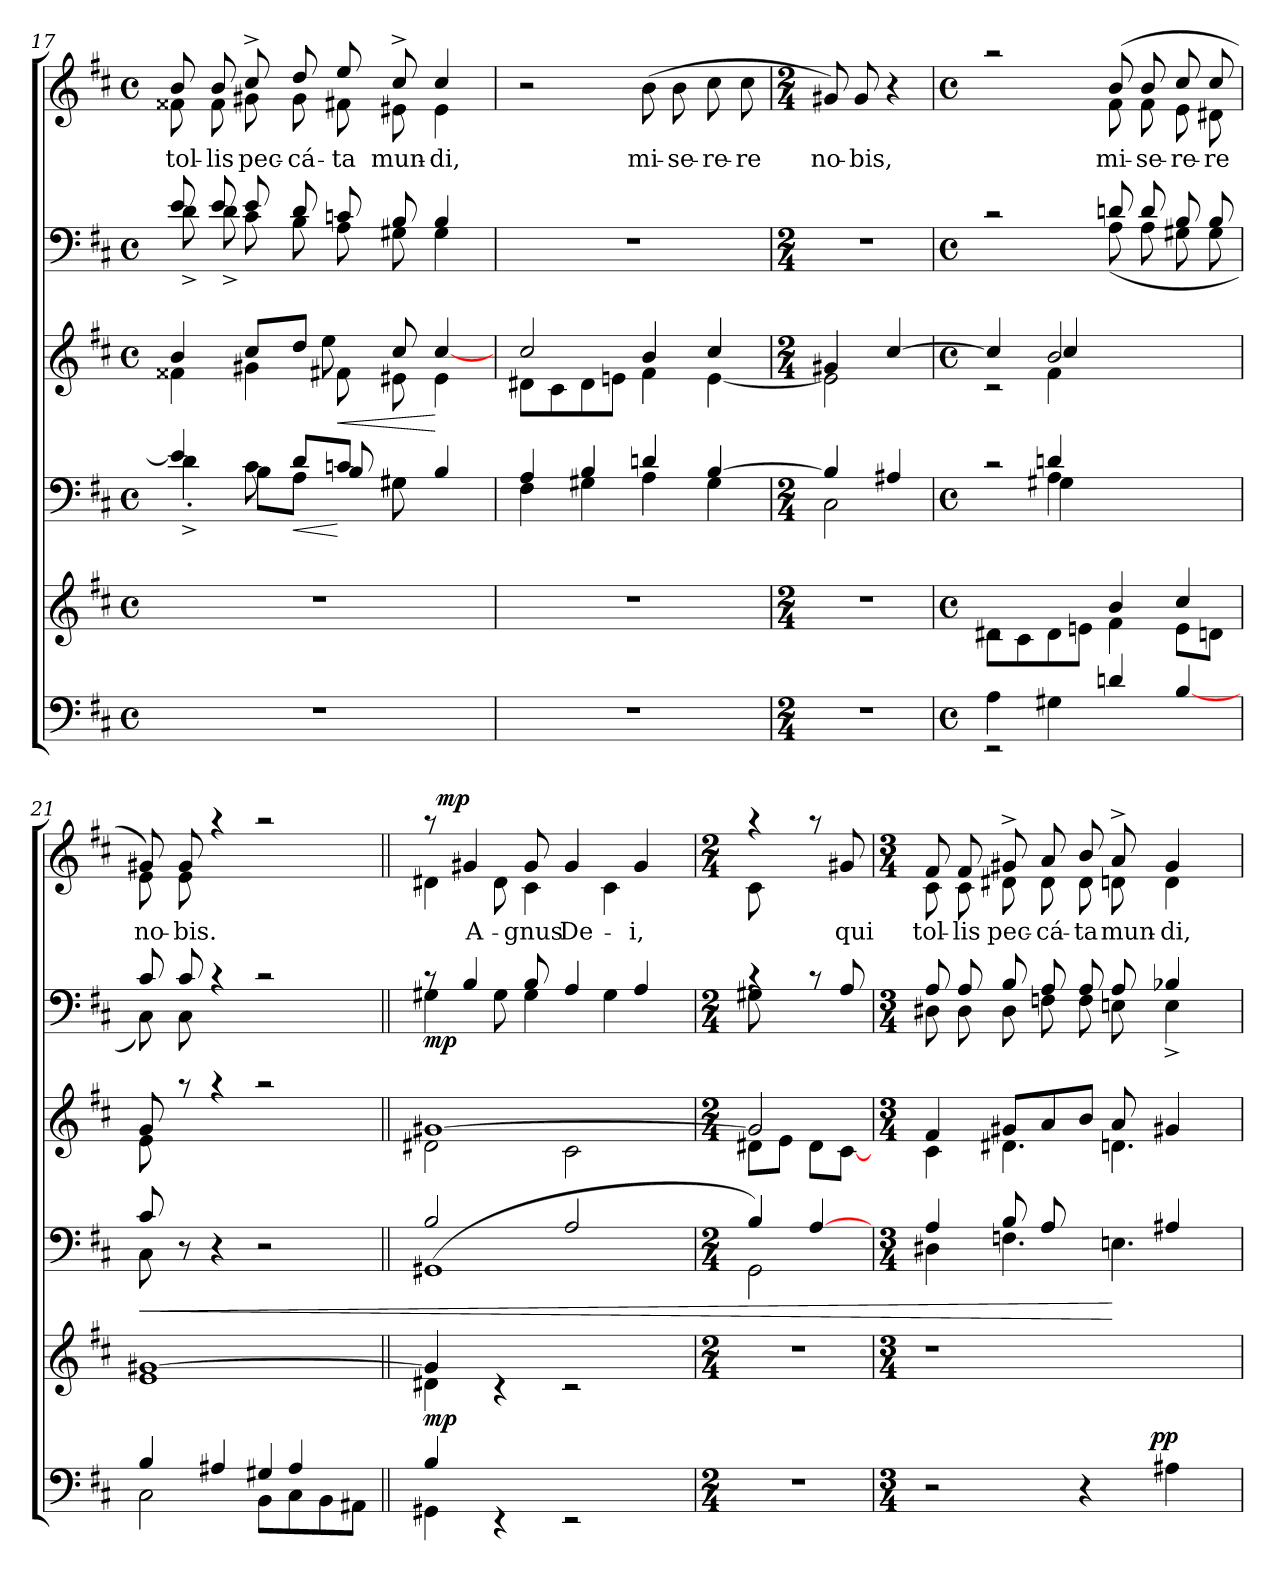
**kern	**kern	**dynam	**kern	**dynam	**kern	**dynam	**kern	**dynam	**kern	**text	**dynam
*part5	*part5	*part5	*part4	*part4	*part3	*part3	*part2	*part2	*part1	*part1	*part1
*staff6	*staff5	*staff5/6	*staff4	*staff4	*staff3	*staff3	*staff2	*staff2	*staff1	*staff1	*staff1
*clefF4	*clefG2	*	*clefF4	*	*clefG2	*	*clefF4	*	*clefG2	*	*
*k[f#c#]	*k[f#c#]	*	*k[f#c#]	*	*k[f#c#]	*	*k[f#c#]	*	*k[f#c#]	*	*
*D:	*D:	*	*D:	*	*D:	*	*D:	*	*D:	*	*
*M4/4	*M4/4	*	*M4/4	*	*M4/4	*	*M4/4	*	*M4/4	*	*
*met(c)	*met(c)	*	*met(c)	*	*met(c)	*	*met(c)	*	*met(c)	*	*
=17	=17	=17	=17	=17	=17	=17	=17	=17	=17	=17	=17
*	*	*	*^	*	*^	*	*^	*	*	*	*
*	*	*	*	*^	*	*	*^	*	*	*	*	*	*	*
*	*	*	*	*	*^	*	*	*	*	*	*	*	*	*	*	*
!	!	!	!	!	!	!	!	!	!	!	!	!	!	!	!	!LO:LY:b	!
*	*	*	*	*	*	*	*	*	*	*	*	*	*	*	*^	*	*
1r	1r	.	4e/]	4d^<'<\	4ryy	2ryy	.	4f##X\	4b/	2ryy	.	8e/	8d^<\	.	8b/	8f##X\	tol-	.
!	!	!	!	!	!	!	!	!	!	!	!	!	!	!	!	!	!LO:LY:b:rj	!
.	.	.	.	.	.	.	.	.	.	.	.	8e/	8d^<\	.	8b/	8f##\	-lis	.
!	!	!	!	!	!	!	!	!	!	!	!	!	!	!	!	!	!LO:LY:b	!
.	.	.	8c#\	8ryy	8B\L	.	.	4g#X\	8cc#/L	.	.	8e/	8c#\	.	8cc#^>/	8g#X\	pec-	.
!	!	!	!	!	!	!	!LO:HP:b	!	!	!	!	!	!	!	!	!	!LO:LY:b:rj	!
.	.	.	8d/L	2ryy	8A\J	.	<	.	8dd/J	.	.	8d/	8B\	.	8dd/	8g#\	-cá-	.
!	!	!	!	!	!	!	!	!	!	!	!LO:HP:b	!	!	!	!	!	!LO:LY:b	!
.	.	.	8cn/J	.	8B/	8ryy	[	8f#X\	8ryy	8ee\	<	8cn/	8A\	.	8ee/	8f#X\	-ta	.
!	!	!	!	!	!	!	!	!	!	!	!	!	!	!	!	!	!LO:LY:b	!
.	.	.	8G#X\	.	8ryy	4G#\	.	8e#X\	8cc#/	4.ryy	.	8B/	8G#X\	.	8cc#^>/	8e#X\	mun-	.
!	!	!	!	!	!	!	!	!	!	!	!	!	!	!	!	!	!LO:LY:b:rj	!
.	.	.	4ryy	.	4B/	.	.	4e#\	[>4cc#/	.	[	4B/	4G#\	.	4cc#/	4e#\	-di,	.
.	.	.	.	8ryy	.	8ryy	.	.	.	.	.	.	.	.	.	.	.	.
*	*	*	*	*v	*v	*v	*	*	*	*	*	*v	*v	*	*v	*v	*	*
*	*	*	*	*	*	*	*v	*v	*	*	*	*	*	*
=18	=18	=18	=18	=18	=18	=18	=18	=18	=18	=18	=18	=18	=18
1r	1r	.	4A/	4F#\	.	2cc#/	8d#X\L	.	1r	.	2r	.	.
.	.	.	.	.	.	.	8c#\	.	.	.	.	.	.
.	.	.	4B/	4G#X\	.	.	8d#\	.	.	.	.	.	.
.	.	.	.	.	.	.	8en\J	.	.	.	.	.	.
!	!	!	!	!	!	!	!	!	!	!	!	!LO:LY:b	!
.	.	.	4dn/	4A\	.	4b/	4f#\	.	.	.	(>8b\	mi-	.
!	!	!	!	!	!	!	!	!	!	!	!	!LO:LY:b	!
.	.	.	.	.	.	.	.	.	.	.	8b\	-se-	.
!	!	!	!	!	!	!	!	!	!	!	!	!LO:LY:b	!
.	.	.	[>4B/	4G#\	.	4cc#/	[<4e\	.	.	.	8cc#\	-re-	.
!	!	!	!	!	!	!	!	!	!	!	!	!LO:LY:b:rj	!
.	.	.	.	.	.	.	.	.	.	.	8cc#\	-re	.
=19	=19	=19	=19	=19	=19	=19	=19	=19	=19	=19	=19	=19	=19
*M2/4	*M2/4	*	*M2/4	*	*	*M2/4	*	*	*M2/4	*	*M2/4	*	*
!LO:N:vis=1	!LO:N:vis=1	!	!	!	!	!	!	!	!LO:N:vis=1	!	!	!LO:LY:b	!
2r	2r	.	4B/]	2C#\	.	4g#X/	2e\]	.	2r	.	8g#X/)	no-	.
!	!	!	!	!	!	!	!	!	!	!	!	!LO:LY:b	!
.	.	.	.	.	.	.	.	.	.	.	8g#/	-bis,	.
.	.	.	4A#X/	.	.	[>4cc#/	.	.	.	.	4r	.	.
*	*	*	*v	*v	*	*	*	*	*	*	*	*	*
*	*	*	*	*	*v	*v	*	*	*	*	*	*
!!LO:PB:g=z
=20	=20	=20	=20	=20	=20	=20	=20	=20	=20	=20	=20
*M4/4	*M4/4	*	*M4/4	*	*M4/4	*	*M4/4	*	*M4/4	*	*
*met(c)	*met(c)	*	*met(c)	*	*met(c)	*	*met(c)	*	*met(c)	*	*
*^	*^	*	*^	*	*^	*	*^	*	*^	*	*
*	*	*	*	*	*	*^	*	*	*^	*	*	*	*	*	*	*	*
*	*	*	*	*	*	*	*^	*	*	*	*^	*	*	*	*	*	*	*	*
4A\	2rEE	8d#X\L	2rc	.	2rc	4ryy	4ryy	4ryy	.	4cc#/]	2rc	4ryy	4ryy	.	2rc	2ryy	.	2raa	2ryy	.	.
.	.	8c#\	.	.	.	.	.	.	.	.	.	.	.	.	.	.	.	.	.	.	.
4G#X\	.	8d#\	.	.	.	4A\	4dni/	4G#X\	.	2b/	.	4f#\	4cc#/	.	.	.	.	.	.	.	.
.	.	8en\J	.	.	.	.	.	.	.	.	.	.	.	.	.	.	.	.	.	.	.
!	!	!	!	!	!	!	!	!	!	!	!	!	!	!	!	!	!	!	!	!LO:LY:b	!
2ryy	4dn/	4f#\	4b/	.	2ryy	2ryy	2ryy	2ryy	.	.	4ryy	4ryy	4ryy	.	8dni/	(<8A\	.	(8b/	8f#\	mi-	.
!	!	!	!	!	!	!	!	!	!	!	!	!	!	!	!	!	!	!	!	!LO:LY:b	!
.	.	.	.	.	.	.	.	.	.	.	.	.	.	.	8d/	8A\	.	8b/	8f#\	-se-	.
!	!	!	!	!	!	!	!	!	!	!	!	!	!	!	!	!	!	!	!	!LO:LY:b	!
.	[>4B/	4cc#/	8e\L	.	.	.	.	.	.	4ryy	4ryy	4ryy	4ryy	.	8B/	8G#X\	.	8cc#/	8e\	-re-	.
!	!	!	!	!	!	!	!	!	!	!	!	!	!	!	!	!	!	!	!	!LO:LY:b:rj	!
.	.	.	8d\J	.	.	.	.	.	.	.	.	.	.	.	8B/	8G#\	.	8cc#/	8d#X\	-re	.
*	*	*	*	*	*v	*v	*v	*v	*	*	*	*	*	*	*	*	*	*	*	*	*
*	*	*	*	*	*	*	*v	*v	*v	*v	*	*	*	*	*	*	*	*
=21	=21	=21	=21	=21	=21	=21	=21	=21	=21	=21	=21	=21	=21	=21	=21
*	*^	*	*	*	*	*	*	*	*	*	*	*	*	*	*
!	!	!	!	!	!	!	!LO:HP:b	!	!	!	!	!	!	!	!LO:LY:b	!
*	*	*	*v	*v	*	*^	*	*^	*	*	*	*	*	*	*	*
4B/	2C#\	2ryy	1e [>1g#X	.	8c#/	8C#\	<	8g/	8e\	.	8c#/	8C#\)	.	8g#X/)	8e\	no-	.
!	!	!	!	!	!	!	!	!	!	!	!	!	!	!	!	!LO:LY:b	!
.	.	.	.	.	2..ryy	8r	.	8raa	2..ryy	.	8c#/	8C#\	.	8g#/	8e\	-bis.	.
4A#X/	.	.	.	.	.	4r	.	4raa	.	.	4rc	2.ryy	.	4raa	2.ryy	.	.
4G#X/	8BB\L	8ryy	.	.	.	2r	.	2raa	.	.	2rc	.	.	2raa	.	.	.
.	8C#\	4A#/	.	.	.	.	.	.	.	.	.	.	.	.	.	.	.
4ryy	8BB\	.	.	.	.	.	.	.	.	.	.	.	.	.	.	.	.
.	8AA#X\J	8ryy	.	.	.	.	.	.	.	.	.	.	.	.	.	.	.
=22||	=22||	=22||	=22||	=22||	=22||	=22||	=22||	=22||	=22||	=22||	=22||	=22||	=22||	=22||	=22||	=22||	=22||
*	*	*	*^	*	*	*	*	*	*	*	*	*	*	*	*	*	*
!	!	!	!	!	!LO:DY:a=2	!	!	!	!	!	!	!	!	!LO:DY:b	!	!	!	!
*	*v	*v	*	*	*	*	*	*	*	*	*	*	*	*	*	*^	*	*
4B/	4GG#X\	4g#/]	4d#X\	mp	(<1GG#X	2B/	.	[>1g#X	2d#X\	.	8rc	4G#X\	mp	8raa	4d#X\	32ryy	.	.
!	!	!	!	!	!	!	!	!	!	!	!	!	!	!	!	!	!	!LO:DY:a
.	.	.	.	.	.	.	.	.	.	.	.	.	.	.	.	2ryy	.	mp
!	!	!	!	!	!	!	!	!	!	!	!	!	!	!	!	!	!LO:LY:b	!
.	.	.	.	.	.	.	.	.	.	.	4B/	.	.	4g#X/	.	.	A-	.
2.ryy	4rEE	2.ryy	4rc	.	.	.	.	.	.	.	.	8G#\	.	.	8d#\	.	.	.
!	!	!	!	!	!	!	!	!	!	!	!	!	!	!	!	!	!LO:LY:b	!
.	.	.	.	.	.	.	.	.	.	.	8B/	4G#\	.	8g#/	4c#\	.	-gnus	.
!	!	!	!	!	!	!	!	!	!	!	!	!	!	!	!	!	!LO:LY:b	!
.	2rEE	.	2rc	.	.	2A/	.	.	2c#\	.	4A/	.	.	4g#/	.	.	De-	.
.	.	.	.	.	.	.	.	.	.	.	.	.	.	.	.	4...ryy	.	.
.	.	.	.	.	.	.	.	.	.	.	.	4G#\	.	.	4c#\	.	.	.
!	!	!	!	!	!	!	!	!	!	!	!	!	!	!	!	!	!LO:LY:b	!
.	.	.	.	.	.	.	.	.	.	.	4A/	.	.	4g#/	.	.	-i,	.
.	.	.	.	.	.	.	.	.	.	.	.	8ryy	.	.	8ryy	.	.	.
*v	*v	*	*	*	*	*	*	*	*	*	*	*	*	*v	*v	*v	*	*
*	*v	*v	*	*	*	*	*	*	*	*	*	*	*	*	*
=23	=23	=23	=23	=23	=23	=23	=23	=23	=23	=23	=23	=23	=23	=23
*M2/4	*M2/4	*	*M2/4	*	*	*M2/4	*	*	*M2/4	*	*	*M2/4	*	*
*	*	*	*	*	*	*	*	*	*	*	*	*^	*	*
*	*	*	*	*	*	*	*	*	*	*	*	*	*^	*	*
!LO:N:vis=1	!LO:N:vis=1	!	!	!	!	!	!	!	!	!	!	!	!	!	!	!
*	*	*	*	*	*	*	*	*	*	*	*	*	*v	*v	*	*
2r	2r	.	4B/)	2GG\	.	2g#/]	8d#X\L	.	4rc	8G#X\	.	4raa	8c#\	.	.
.	.	.	.	.	.	.	8e\J	.	.	4.ryy	.	.	4.ryy	.	.
.	.	.	[>4A/	.	.	.	8d#\L	.	8rc	.	.	8raa	.	.	.
!	!	!	!	!	!	!	!	!	!	!	!	!	!	!LO:LY:b	!
.	.	.	.	.	.	.	[<8c#\J	.	8A/	.	.	8g#X/	.	qui	.
*	*	*	*v	*v	*	*	*	*	*	*	*	*	*	*	*
=24	=24	=24	=24	=24	=24	=24	=24	=24	=24	=24	=24	=24	=24	=24
*M3/4	*M3/4	*	*M3/4	*	*M3/4	*	*	*M3/4	*	*	*M3/4	*	*	*
!	!LO:N:vis=1	!	!	!	!	!	!	!	!	!	!	!	!LO:LY:b	!
*^	*	*	*^	*	*	*	*	*	*	*	*	*	*	*
*	*	*	*	*	*^	*	*	*	*	*	*	*	*	*	*	*
*	*	*	*	*	*	*^	*	*	*	*	*	*	*	*	*	*	*
2r	2ryy	2.r	.	4A/	4D#X\	4ryy	4.ryy	.	4c#\	4f#/	.	8A/	8D#X\	.	8f#/	8c#\	tol-	.
!	!	!	!	!	!	!	!	!	!	!	!	!	!	!	!	!	!LO:LY:b:rj	!
.	.	.	.	.	.	.	.	.	.	.	.	8A/	8D#\	.	8f#/	8c#\	-lis	.
!	!	!	!	!	!	!	!	!	!	!	!	!	!	!	!	!	!LO:LY:b	!
.	.	.	.	4.Fn\	32ryy	8B/	.	.	4.d#X\	8g#X/L	.	8B/	8D#\	.	8g#X^>/	8d#X\	pec-	.
.	.	.	.	.	2ryy	.	.	.	.	.	.	.	.	.	.	.	.	.
!	!	!	!	!	!	!	!	!	!	!	!	!	!	!	!	!	!LO:LY:b	!
.	.	.	.	.	.	(4A/	8A/)	.	.	8a/	.	8A/	8Fn\	.	8a/	8d#\	-cá-	.
!	!	!	!	!	!	!	!	!	!	!	!	!	!	!	!	!	!LO:LY:b:rj	!
4r	8..ryy	.	.	.	.	.	4ryy	.	.	8b/J	.	8A/	8F\	.	8b/	8d#\	-ta	.
!	!	!	!	!	!	!	!	!	!	!	!	!	!	!	!	!	!LO:LY:b	!
.	.	.	.	4.En\	.	32ryy	.	[	8a/	4.dn\	.	8A/	8Eni\	.	8a^>/	8dn\	mun-	.
.	.	.	.	.	.	4ryy	.	.	.	.	.	.	.	.	.	.	.	.
!	!	!	!LO:DY:a=2	!	!	!	!	!	!	!	!	!	!	!	!	!	!	!
.	4ryy	.	pp	.	.	.	.	.	.	.	.	.	.	.	.	.	.	.
!	!	!	!	!	!	!	!	!	!	!	!	!	!	!	!	!	!LO:LY:b:rj	!
4A#X\	.	4ryy	.	.	.	.	4A#X/	.	4g#X/	.	.	4B-X/	4E^<\	.	4g#/	4d\	-di,	.
.	.	.	.	.	8..ryy	.	.	.	.	.	.	.	.	.	.	.	.	.
.	.	.	.	.	.	16.ryy	.	.	.	.	.	.	.	.	.	.	.	.
.	32ryy	.	.	.	.	.	.	.	.	.	.	.	.	.	.	.	.	.
*	*	*	*	*v	*v	*v	*v	*	*	*	*	*v	*v	*	*v	*v	*	*
*v	*v	*	*	*	*	*v	*v	*	*	*	*	*	*
=	=	=	=	=	=	=	=	=	=	=	=
*-	*-	*-	*-	*-	*-	*-	*-	*-	*-	*-	*-
